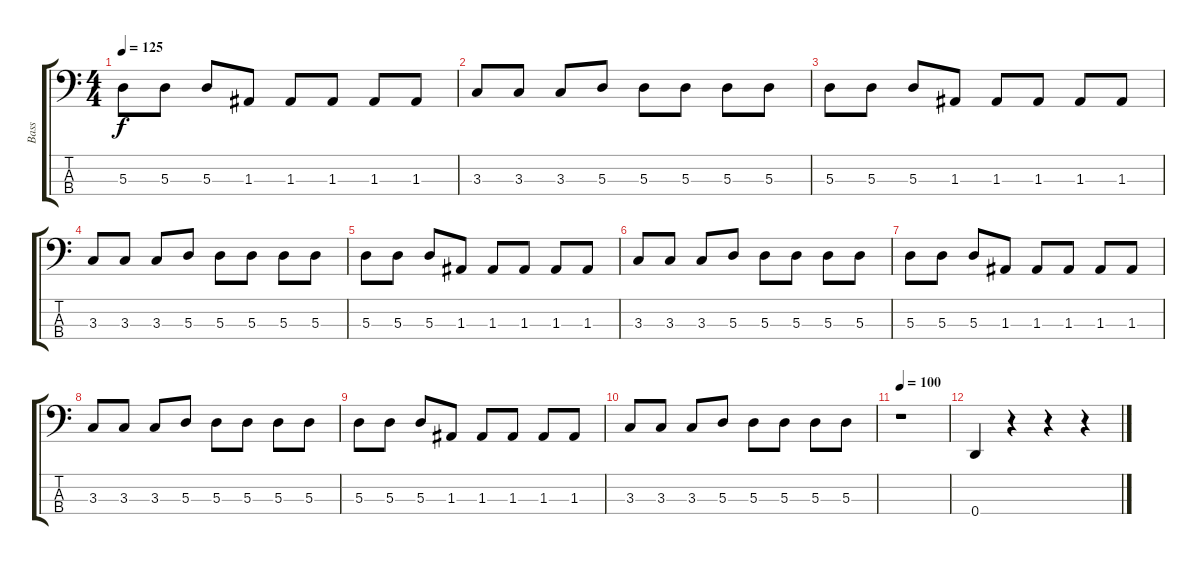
\track ("Bass" "Bass") {instrument electricbassfinger}
\staff {score tabs}
\tuning (G2 D2 A1 D1) {hide}
\ts (4 4)
\tempo 125
\clef f4
\ks c
5.3.8{dy f} 5.3.8 5.3.8 1.3.8 1.3.8 1.3.8 1.3.8 1.3.8 |
3.3.8 3.3.8 3.3.8 5.3.8 5.3.8 5.3.8 5.3.8 5.3.8 |
5.3.8 5.3.8 5.3.8 1.3.8 1.3.8 1.3.8 1.3.8 1.3.8 |
3.3.8 3.3.8 3.3.8 5.3.8 5.3.8 5.3.8 5.3.8 5.3.8 |
5.3.8 5.3.8 5.3.8 1.3.8 1.3.8 1.3.8 1.3.8 1.3.8 |
3.3.8 3.3.8 3.3.8 5.3.8 5.3.8 5.3.8 5.3.8 5.3.8 |
5.3.8 5.3.8 5.3.8 1.3.8 1.3.8 1.3.8 1.3.8 1.3.8 |
3.3.8 3.3.8 3.3.8 5.3.8 5.3.8 5.3.8 5.3.8 5.3.8 |
5.3.8 5.3.8 5.3.8 1.3.8 1.3.8 1.3.8 1.3.8 1.3.8 |
3.3.8 3.3.8 3.3.8 5.3.8 5.3.8 5.3.8 5.3.8 5.3.8 |
\tempo 100
r.1 |
0.4.4 r.4 r.4 r.4
